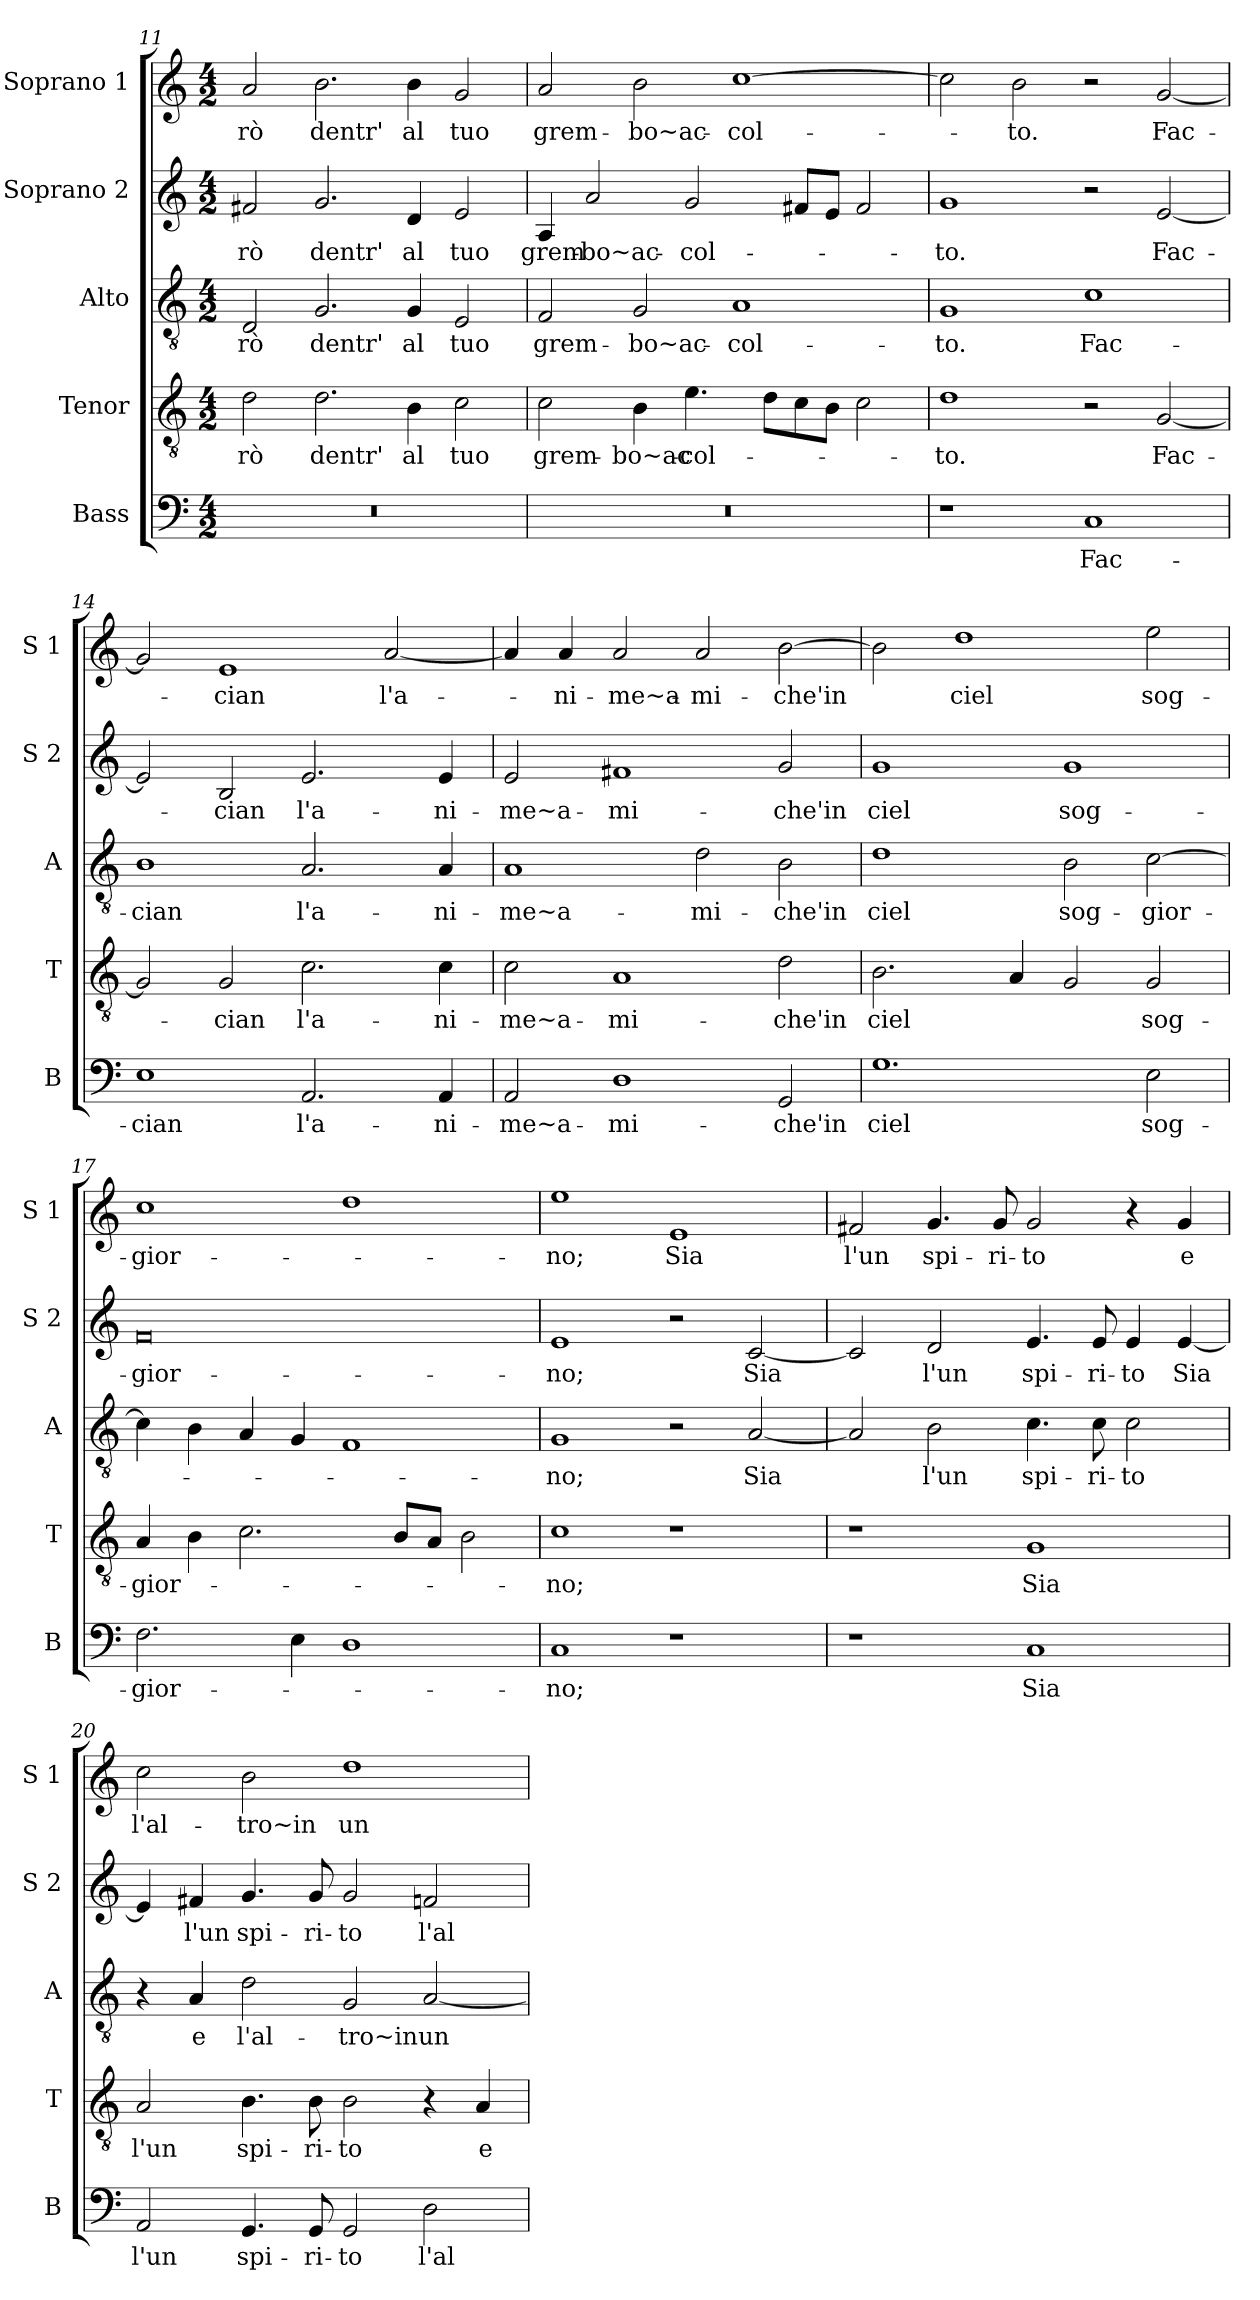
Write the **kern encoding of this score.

**kern	**text	**kern	**text	**kern	**text	**kern	**text	**kern	**text
*part5	*part5	*part4	*part4	*part3	*part3	*part2	*part2	*part1	*part1
*staff5	*staff5	*staff4	*staff4	*staff3	*staff3	*staff2	*staff2	*staff1	*staff1
*I"Bass	*	*I"Tenor	*	*I"Alto	*	*I"Soprano 2	*	*I"Soprano 1	*
*I'B	*	*I'T	*	*I'A	*	*I'S 2	*	*I'S 1	*
*clefF4	*	*clefGv2	*	*clefGv2	*	*clefG2	*	*clefG2	*
*k[]	*	*k[]	*	*k[]	*	*k[]	*	*k[]	*
*C:	*	*C:	*	*C:	*	*C:	*	*C:	*
*M4/2	*	*M4/2	*	*M4/2	*	*M4/2	*	*M4/2	*
=11	=11	=11	=11	=11	=11	=11	=11	=11	=11
0r	.	2d\	-rò	2D/	-rò	2f#X/	-rò	2a/	-rò
.	.	2.d\	dentr'	2.G/	dentr'	2.g/	dentr'	2.b\	dentr'
.	.	4B\	al	4G/	al	4d/	al	4b\	al
.	.	2c\	tuo	2E/	tuo	2e/	tuo	2g/	tuo
=12	=12	=12	=12	=12	=12	=12	=12	=12	=12
0r	.	2c\	grem-	2F/	grem-	4A/	grem-	2a/	grem-
.	.	.	.	.	.	2a/	-bo~ac-	.	.
.	.	4B\	-bo~ac-	2G/	-bo~ac-	.	.	2b\	-bo~ac-
.	.	4.e\	-col-	.	.	2g/	-col-	.	.
.	.	.	.	1A	-col-	.	.	[1cc	-col-
.	.	8d\L	.	.	.	.	.	.	.
.	.	8c\	.	.	.	8f#X/L	.	.	.
.	.	8B\J	.	.	.	8e/J	.	.	.
.	.	2c\	.	.	.	2f#/	.	.	.
!!LO:PB:g=z
=13	=13	=13	=13	=13	=13	=13	=13	=13	=13
1r	.	1d	-to.	1G	-to.	1g	-to.	2cc\]	.
.	.	.	.	.	.	.	.	2b\	-to.
1C	Fac-	2r	.	1c	Fac-	2r	.	2r	.
.	.	[2G/	Fac-	.	.	[2e/	Fac-	[2g/	Fac-
=14	=14	=14	=14	=14	=14	=14	=14	=14	=14
1E	-cian	2G/]	.	1B	-cian	2e/]	.	2g/]	.
.	.	2G/	-cian	.	.	2B/	-cian	1e	-cian
2.AA/	l'a-	2.c\	l'a-	2.A/	l'a-	2.e/	l'a-	.	.
.	.	.	.	.	.	.	.	[2a/	l'a-
4AA/	-ni-	4c\	-ni-	4A/	-ni-	4e/	-ni-	.	.
=15	=15	=15	=15	=15	=15	=15	=15	=15	=15
2AA/	-me~a-	2c\	-me~a-	1A	-me~a-	2e/	-me~a-	4a/]	.
.	.	.	.	.	.	.	.	4a/	-ni-
1D	-mi-	1A	-mi-	.	.	1f#X	-mi-	2a/	-me~a-
.	.	.	.	2d\	-mi-	.	.	2a/	-mi-
2GG/	-che'in	2d\	-che'in	2B\	-che'in	2g/	-che'in	[2b\	-che'in
!!LO:LB:g=z
=16	=16	=16	=16	=16	=16	=16	=16	=16	=16
1.G	ciel	2.B\	ciel	1d	ciel	1g	ciel	2b\]	.
.	.	.	.	.	.	.	.	1dd	ciel
.	.	4A/	.	.	.	.	.	.	.
.	.	2G/	.	2B\	sog-	1g	sog-	.	.
2E\	sog-	2G/	sog-	[2c\	-gior-	.	.	2ee\	sog-
=17	=17	=17	=17	=17	=17	=17	=17	=17	=17
2.F\	-gior-	4A/	-gior-	4c\]	.	0f	-gior-	1cc	-gior-
.	.	4B\	.	4B\	.	.	.	.	.
.	.	2.c\	.	4A/	.	.	.	.	.
4E\	.	.	.	4G/	.	.	.	.	.
1D	.	.	.	1F	.	.	.	1dd	.
.	.	8B/L	.	.	.	.	.	.	.
.	.	8A/J	.	.	.	.	.	.	.
.	.	2B\	.	.	.	.	.	.	.
=18	=18	=18	=18	=18	=18	=18	=18	=18	=18
1C	-no;	1c	-no;	1G	-no;	1e	-no;	1ee	-no;
1r	.	1r	.	2r	.	2r	.	1e	Sia
.	.	.	.	[2A/	Sia	[2c/	Sia	.	.
!!LO:PB:g=z
=19	=19	=19	=19	=19	=19	=19	=19	=19	=19
1r	.	1r	.	2A/]	.	2c/]	.	2f#X/	l'un
.	.	.	.	2B\	l'un	2d/	l'un	4.g/	spi-
.	.	.	.	.	.	.	.	8g/	-ri-
1C	Sia	1G	Sia	4.c\	spi-	4.e/	spi-	2g/	-to
.	.	.	.	8c\	-ri-	8e/	-ri-	.	.
.	.	.	.	2c\	-to	4e/	-to	4r	.
.	.	.	.	.	.	[4e/	Sia	4g/	e
=20	=20	=20	=20	=20	=20	=20	=20	=20	=20
2AA/	l'un	2A/	l'un	4r	.	4e/]	.	2cc\	l'al-
.	.	.	.	4A/	e	4f#X/	l'un	.	.
4.GG/	spi-	4.B\	spi-	2d\	l'al-	4.g/	spi-	2b\	-tro~in
8GG/	-ri-	8B\	-ri-	.	.	8g/	-ri-	.	.
2GG/	-to	2B\	-to	2G/	-tro~in	2g/	-to	1dd	un
2D\	l'al-	4r	.	[2A/	un	2fn/	l'al-	.	.
.	.	4A/	e	.	.	.	.	.	.
=	=	=	=	=	=	=	=	=	=
*-	*-	*-	*-	*-	*-	*-	*-	*-	*-
